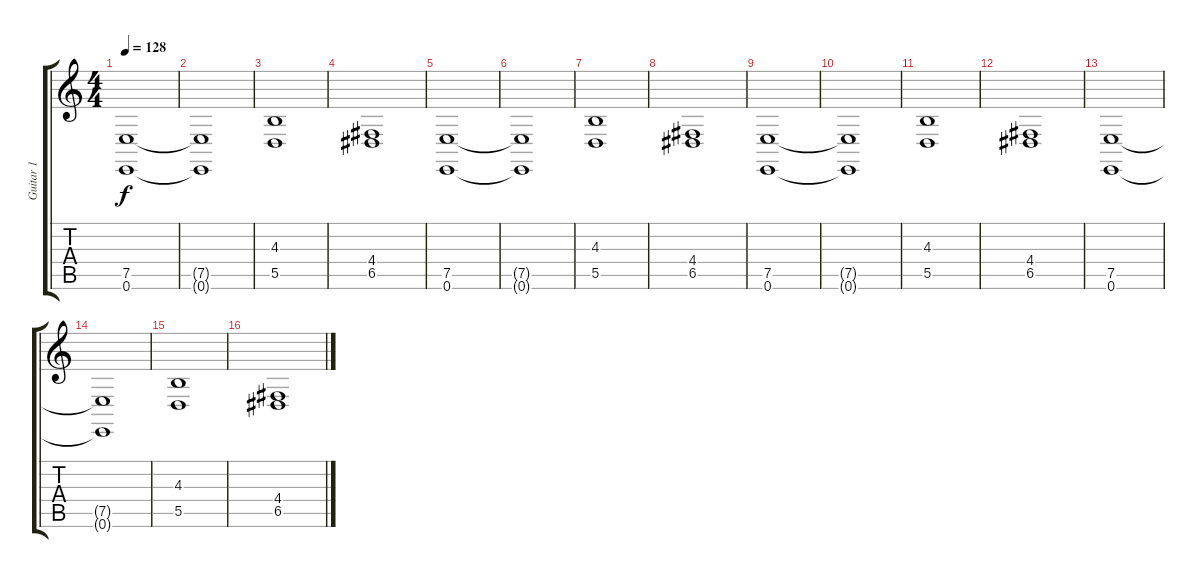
\track ("Guitar 1" "Guitar 1") {instrument pad3polysynth}
\staff {score tabs}
\tuning (E4 B3 G3 D3 A2 E2) {hide}
\ts (4 4)
\tempo 128
\clef g2
\ks c
(7.5 0.6).1{dy f} |
(7.5{t} 0.6{t}).1 |
(4.3 5.5).1 |
(4.4 6.5).1 |
(7.5 0.6).1 |
(7.5{t} 0.6{t}).1 |
(4.3 5.5).1 |
(4.4 6.5).1 |
(7.5 0.6).1 |
(7.5{t} 0.6{t}).1 |
(4.3 5.5).1 |
(4.4 6.5).1 |
(7.5 0.6).1 |
(7.5{t} 0.6{t}).1 |
(4.3 5.5).1 |
(4.4 6.5).1
